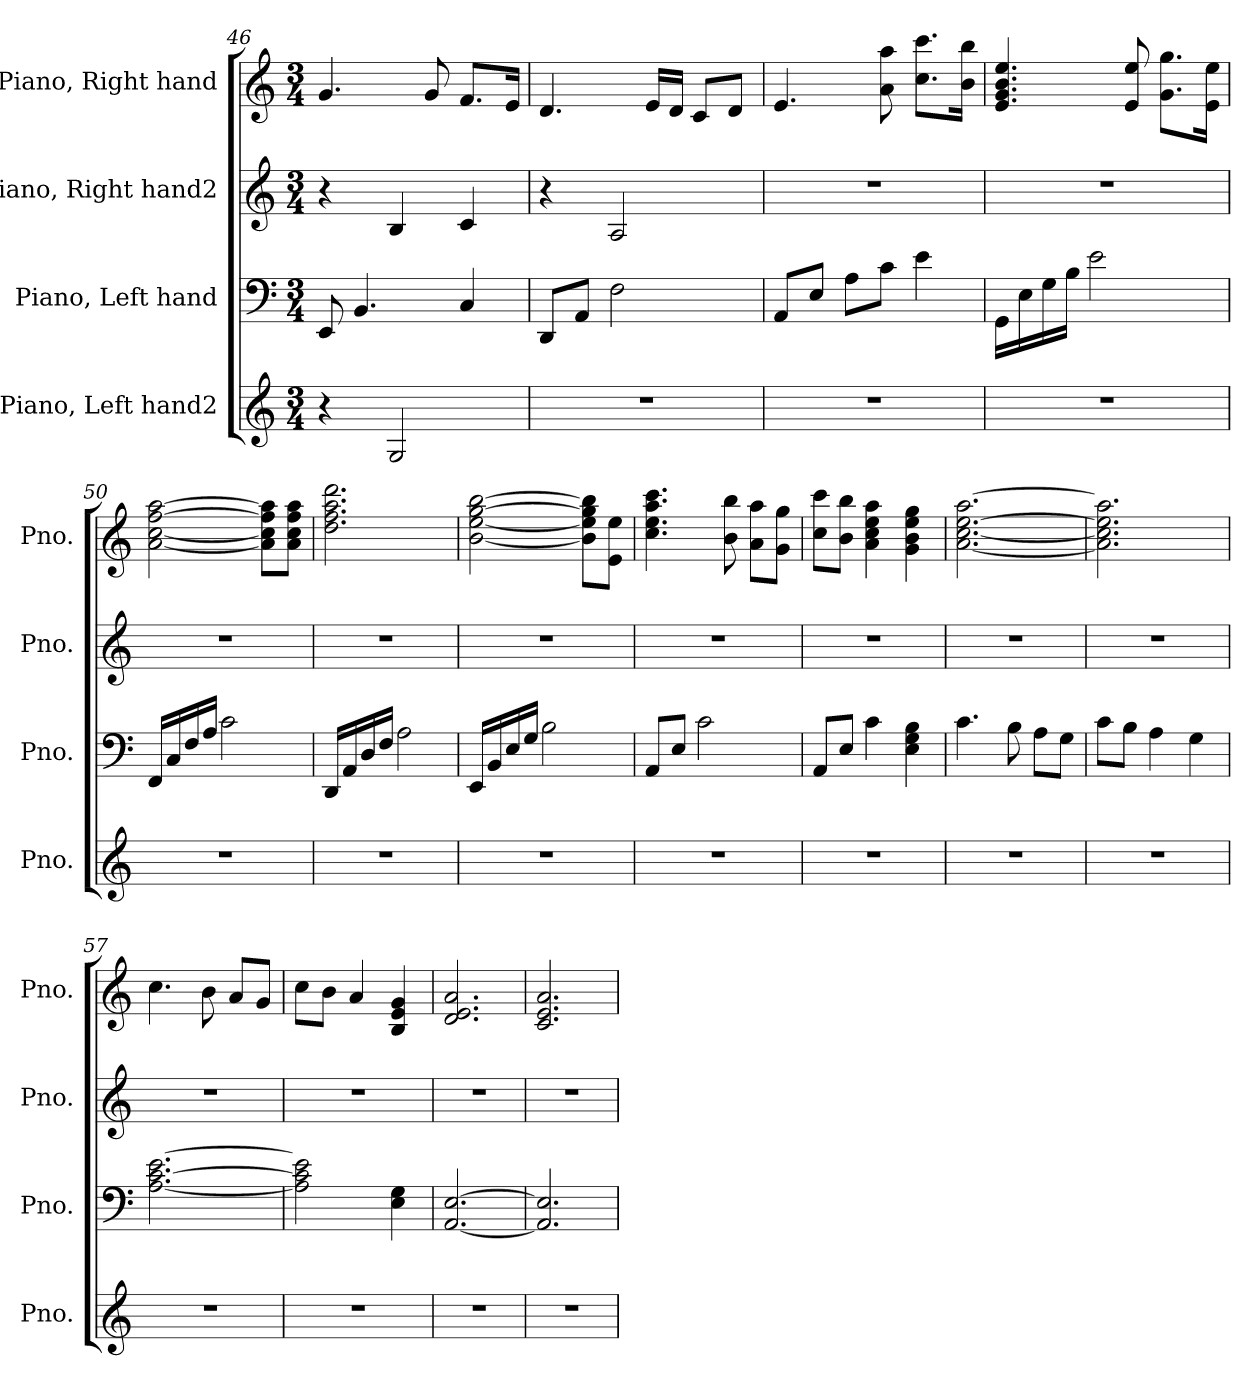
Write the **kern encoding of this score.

**kern	**kern	**kern	**kern
*part4	*part3	*part2	*part1
*staff4	*staff3	*staff2	*staff1
*I"Piano, Left  hand2	*I"Piano, Left hand	*I"Piano, Right hand2	*I"Piano, Right hand
*I'Pno.	*I'Pno.	*I'Pno.	*I'Pno.
*clefG2	*clefF4	*clefG2	*clefG2
*k[]	*k[]	*k[]	*k[]
*M3/4	*M3/4	*M3/4	*M3/4
=46	=46	=46	=46
4r	8EE/	4r	4.g/
.	4.BB/	.	.
2G/	.	4B/	.
.	.	.	8g/
.	4C/	4c/	8.f/L
.	.	.	16e/Jk
=47	=47	=47	=47
2.r	8DD/L	4r	4.d/
.	8AA/J	.	.
.	2F\	2A/	.
.	.	.	16e/LL
.	.	.	16d/JJ
.	.	.	8c/L
.	.	.	8d/J
!!LO:PB:g=z
=48	=48	=48	=48
2.r	8AA/L	2.r	4.e/
.	8E/J	.	.
.	8A\L	.	.
.	8c\J	.	8a\ 8aa\
.	4e\	.	8.cc\ 8.ccc\L
.	.	.	16b\ 16bb\Jk
=49	=49	=49	=49
2.r	16GG\LL	2.r	4.e/ 4.g/ 4.b/ 4.ee/
.	16E\	.	.
.	16G\	.	.
.	16B\JJ	.	.
.	2e\	.	.
.	.	.	8e/ 8ee/
.	.	.	8.g\ 8.gg\L
.	.	.	16e\ 16ee\Jk
=50	=50	=50	=50
2.r	16FF/LL	2.r	[2a\ [2cc\ [2ff\ [2aa\
.	16C/	.	.
.	16F/	.	.
.	16A/JJ	.	.
.	2c\	.	.
.	.	.	8a\] 8cc\] 8ff\] 8aa\]L
.	.	.	8a\ 8cc\ 8ff\ 8aa\J
=51	=51	=51	=51
2.r	16DD/LL	2.r	2.dd\ 2.ff\ 2.aa\ 2.ddd\
.	16AA/	.	.
.	16D/	.	.
.	16F/JJ	.	.
.	2A\	.	.
=52	=52	=52	=52
2.r	16EE/LL	2.r	[2b\ [2ee\ [2gg\ [2bb\
.	16BB/	.	.
.	16E/	.	.
.	16G/JJ	.	.
.	2B\	.	.
.	.	.	8b\] 8ee\] 8gg\] 8bb\]L
.	.	.	8e\ 8ee\J
!!LO:LB:g=z
=53	=53	=53	=53
2.r	8AA/L	2.r	4.cc\ 4.ee\ 4.aa\ 4.ccc\
.	8E/J	.	.
.	2c\	.	.
.	.	.	8b\ 8bb\
.	.	.	8a\ 8aa\L
.	.	.	8g\ 8gg\J
=54	=54	=54	=54
2.r	8AA/L	2.r	8cc\ 8ccc\L
.	8E/J	.	8b\ 8bb\J
.	4c\	.	4a\ 4cc\ 4ee\ 4aa\
.	4E\ 4G\ 4B\	.	4g\ 4b\ 4ee\ 4gg\
=55	=55	=55	=55
2.r	4.c\	2.r	[2.a\ [2.cc\ [2.ee\ [2.aa\
.	8B\	.	.
.	8A\L	.	.
.	8G\J	.	.
=56	=56	=56	=56
2.r	8c\L	2.r	2.a\] 2.cc\] 2.ee\] 2.aa\]
.	8B\J	.	.
.	4A\	.	.
.	4G\	.	.
=57	=57	=57	=57
2.r	[2.A\ [2.c\ [2.e\	2.r	4.cc\
.	.	.	8b\
.	.	.	8a/L
.	.	.	8g/J
=58	=58	=58	=58
2.r	2A\] 2c\] 2e\]	2.r	8cc\L
.	.	.	8b\J
.	.	.	4a/
.	4E\ 4G\	.	4B/ 4e/ 4g/
=59	=59	=59	=59
2.r	[2.AA/ [2.E/	2.r	2.d/ 2.e/ 2.a/
=60	=60	=60	=60
2.r	2.AA/] 2.E/]	2.r	2.c/ 2.e/ 2.a/
=	=	=	=
*-	*-	*-	*-
